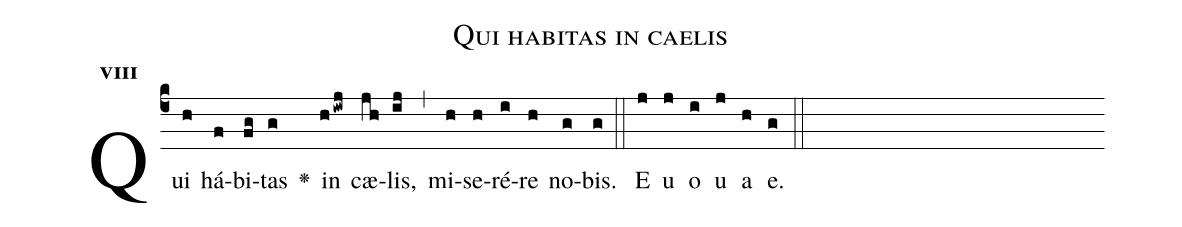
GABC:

name:Qui habitas in caelis;
office-part:Antiphona;
mode:8;
%%
initial-style: 1;
name: Qui habitas in caelis;
book: Antiphonae & Responsoria/Tomus III, p. 72;
occasion: Psalterium Hebdomada III Feria II;
office-part: Vesperae Ant 1;
user-notes: ;
commentary: ;
annotation: 8g;
centering-scheme: english;
fontsize: 12;
font: OFLSortsMillGoudy;
height: 11;
width: 4.5;
%%
(c4)Qui(h) há(f)bi(fg)tas(g) <v>\greheightstar</v>() in(hiwj) cæ(jh)lis,(ij) (,) mi(h)se(h)ré(i)re(h) no(g)bis.(g) (::)
E(j) u(j) o(i) u(j) a(h) e.(g) (::)
